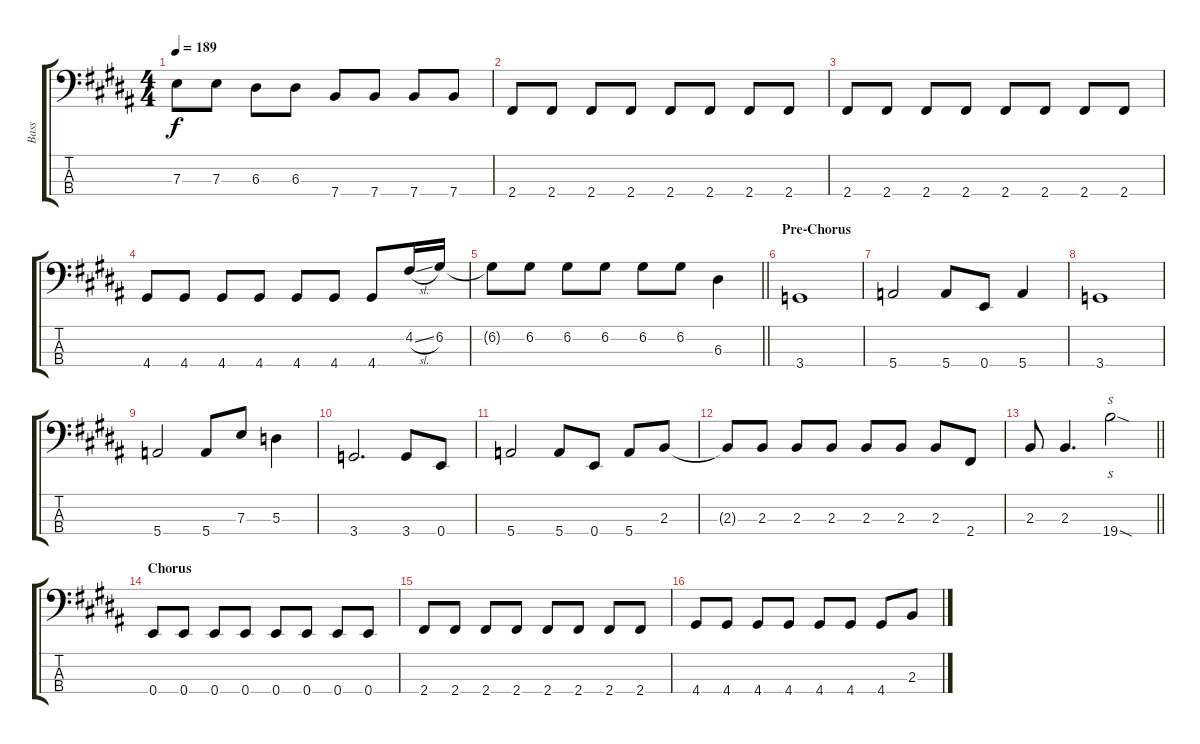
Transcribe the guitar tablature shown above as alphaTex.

\track ("Bass" "Bass") {instrument electricbasspick}
\staff {score tabs}
\tuning (G2 D2 A1 E1) {hide}
\ts (4 4)
\tempo 189
\clef f4
\ks b
7.3.8{dy f} 7.3.8 6.3.8 6.3.8 7.4.8 7.4.8 7.4.8 7.4.8 |
2.4.8 2.4.8 2.4.8 2.4.8 2.4.8 2.4.8 2.4.8 2.4.8 |
2.4.8 2.4.8 2.4.8 2.4.8 2.4.8 2.4.8 2.4.8 2.4.8 |
4.4.8 4.4.8 4.4.8 4.4.8 4.4.8 4.4.8 4.4.8 4.2{sl}.16 6.2.16 |
\barLineRight lightlight
6.2{t}.8 6.2.8 6.2.8 6.2.8 6.2.8 6.2.8 6.3.4 |
\section ("" "Pre-Chorus")
3.4.1 |
5.4.2 5.4.8 0.4.8 5.4.4 |
3.4.1 |
5.4.2 5.4.8 7.3.8 5.3.4 |
3.4.2{d} 3.4.8 0.4.8 |
5.4.2 5.4.8 0.4.8 5.4.8 2.3.8 |
2.3{t}.8 2.3.8 2.3.8 2.3.8 2.3.8 2.3.8 2.3.8 2.4.8 |
\barLineRight lightlight
2.3.8 2.3.4{d} 19.4{sod}.2{s} |
\section ("" "Chorus")
0.4.8 0.4.8 0.4.8 0.4.8 0.4.8 0.4.8 0.4.8 0.4.8 |
2.4.8 2.4.8 2.4.8 2.4.8 2.4.8 2.4.8 2.4.8 2.4.8 |
4.4.8 4.4.8 4.4.8 4.4.8 4.4.8 4.4.8 4.4.8 2.3.8
